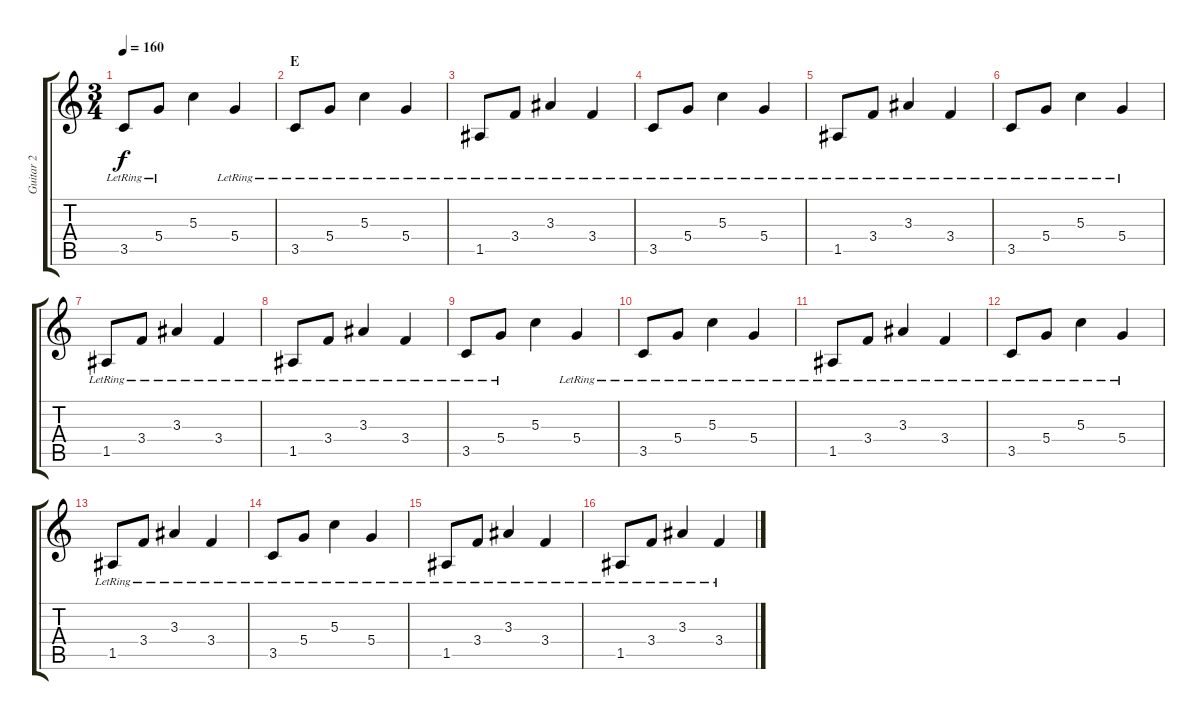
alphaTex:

\track ("Guitar 2" "Guitar 2") {instrument acousticguitarnylon}
\staff {score tabs}
\tuning (E4 B3 G3 D3 A2 E2) {hide}
\ts (3 4)
\tempo 160
\clef g2
\ks c
3.5{lr}.8{dy f} 5.4{lr}.8 5.3.4 5.4{lr}.4 |
\section ("" "E")
3.5{lr}.8 5.4{lr}.8 5.3{lr}.4 5.4{lr}.4 |
1.5{lr}.8 3.4{lr}.8 3.3{lr}.4 3.4{lr}.4 |
3.5{lr}.8 5.4{lr}.8 5.3{lr}.4 5.4{lr}.4 |
1.5{lr}.8 3.4{lr}.8 3.3{lr}.4 3.4{lr}.4 |
3.5{lr}.8 5.4{lr}.8 5.3{lr}.4 5.4{lr}.4 |
1.5{lr}.8 3.4{lr}.8 3.3{lr}.4 3.4{lr}.4 |
1.5{lr}.8 3.4{lr}.8 3.3{lr}.4 3.4{lr}.4 |
3.5{lr}.8 5.4{lr}.8 5.3.4 5.4{lr}.4 |
3.5{lr}.8 5.4{lr}.8 5.3{lr}.4 5.4{lr}.4 |
1.5{lr}.8 3.4{lr}.8 3.3{lr}.4 3.4{lr}.4 |
3.5{lr}.8 5.4{lr}.8 5.3{lr}.4 5.4{lr}.4 |
1.5{lr}.8 3.4{lr}.8 3.3{lr}.4 3.4{lr}.4 |
3.5{lr}.8 5.4{lr}.8 5.3{lr}.4 5.4{lr}.4 |
1.5{lr}.8 3.4{lr}.8 3.3{lr}.4 3.4{lr}.4 |
1.5{lr}.8 3.4{lr}.8 3.3{lr}.4 3.4{lr}.4
